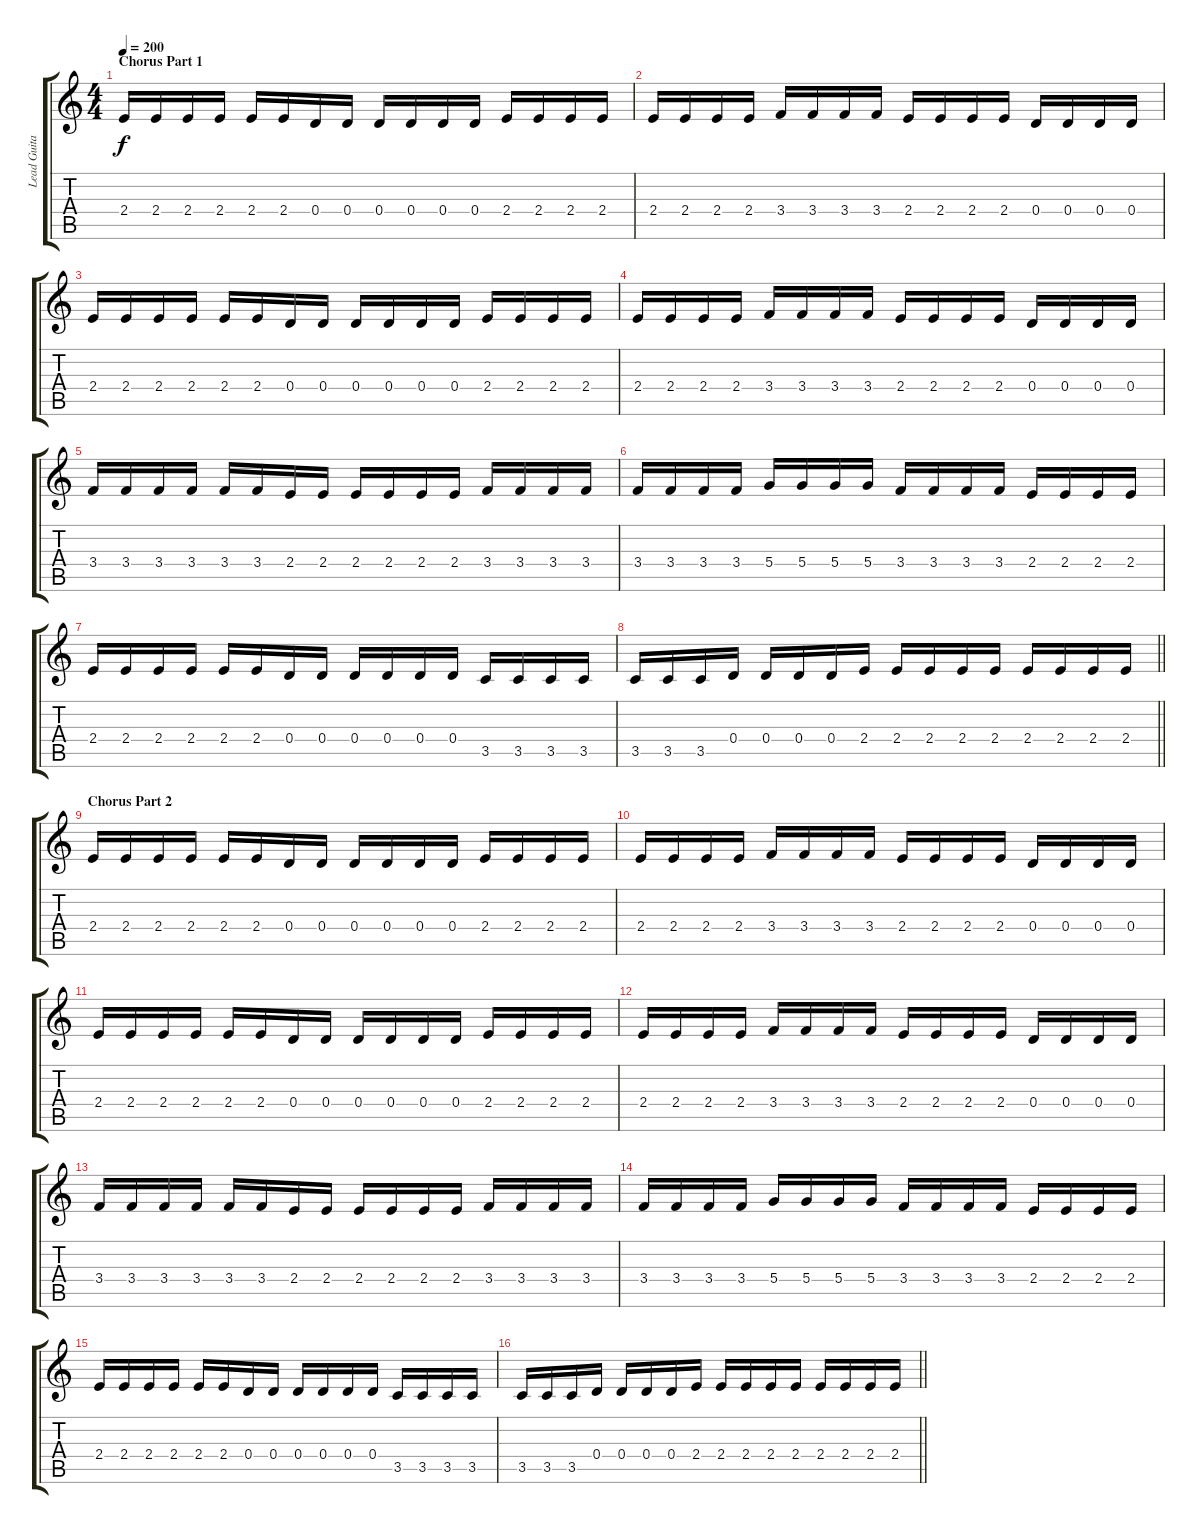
\track ("Lead Guitar" "Lead Guita") {instrument distortionguitar}
\staff {score tabs}
\tuning (E4 B3 G3 D3 A2 D2) {hide}
\ts (4 4)
\section ("" "Chorus Part 1")
\tempo 200
\clef g2
\ks c
2.4.16{dy f} 2.4.16 2.4.16 2.4.16 2.4.16 2.4.16 0.4.16 0.4.16 0.4.16 0.4.16 0.4.16 0.4.16 2.4.16 2.4.16 2.4.16 2.4.16 |
2.4.16 2.4.16 2.4.16 2.4.16 3.4.16 3.4.16 3.4.16 3.4.16 2.4.16 2.4.16 2.4.16 2.4.16 0.4.16 0.4.16 0.4.16 0.4.16 |
2.4.16 2.4.16 2.4.16 2.4.16 2.4.16 2.4.16 0.4.16 0.4.16 0.4.16 0.4.16 0.4.16 0.4.16 2.4.16 2.4.16 2.4.16 2.4.16 |
2.4.16 2.4.16 2.4.16 2.4.16 3.4.16 3.4.16 3.4.16 3.4.16 2.4.16 2.4.16 2.4.16 2.4.16 0.4.16 0.4.16 0.4.16 0.4.16 |
3.4.16 3.4.16 3.4.16 3.4.16 3.4.16 3.4.16 2.4.16 2.4.16 2.4.16 2.4.16 2.4.16 2.4.16 3.4.16 3.4.16 3.4.16 3.4.16 |
3.4.16 3.4.16 3.4.16 3.4.16 5.4.16 5.4.16 5.4.16 5.4.16 3.4.16 3.4.16 3.4.16 3.4.16 2.4.16 2.4.16 2.4.16 2.4.16 |
2.4.16 2.4.16 2.4.16 2.4.16 2.4.16 2.4.16 0.4.16 0.4.16 0.4.16 0.4.16 0.4.16 0.4.16 3.5.16 3.5.16 3.5.16 3.5.16 |
\barLineRight lightlight
3.5.16 3.5.16 3.5.16 0.4.16 0.4.16 0.4.16 0.4.16 2.4.16 2.4.16 2.4.16 2.4.16 2.4.16 2.4.16 2.4.16 2.4.16 2.4.16 |
\section ("" "Chorus Part 2")
2.4.16 2.4.16 2.4.16 2.4.16 2.4.16 2.4.16 0.4.16 0.4.16 0.4.16 0.4.16 0.4.16 0.4.16 2.4.16 2.4.16 2.4.16 2.4.16 |
2.4.16 2.4.16 2.4.16 2.4.16 3.4.16 3.4.16 3.4.16 3.4.16 2.4.16 2.4.16 2.4.16 2.4.16 0.4.16 0.4.16 0.4.16 0.4.16 |
2.4.16 2.4.16 2.4.16 2.4.16 2.4.16 2.4.16 0.4.16 0.4.16 0.4.16 0.4.16 0.4.16 0.4.16 2.4.16 2.4.16 2.4.16 2.4.16 |
2.4.16 2.4.16 2.4.16 2.4.16 3.4.16 3.4.16 3.4.16 3.4.16 2.4.16 2.4.16 2.4.16 2.4.16 0.4.16 0.4.16 0.4.16 0.4.16 |
3.4.16 3.4.16 3.4.16 3.4.16 3.4.16 3.4.16 2.4.16 2.4.16 2.4.16 2.4.16 2.4.16 2.4.16 3.4.16 3.4.16 3.4.16 3.4.16 |
3.4.16 3.4.16 3.4.16 3.4.16 5.4.16 5.4.16 5.4.16 5.4.16 3.4.16 3.4.16 3.4.16 3.4.16 2.4.16 2.4.16 2.4.16 2.4.16 |
2.4.16 2.4.16 2.4.16 2.4.16 2.4.16 2.4.16 0.4.16 0.4.16 0.4.16 0.4.16 0.4.16 0.4.16 3.5.16 3.5.16 3.5.16 3.5.16 |
\barLineRight lightlight
3.5.16 3.5.16 3.5.16 0.4.16 0.4.16 0.4.16 0.4.16 2.4.16 2.4.16 2.4.16 2.4.16 2.4.16 2.4.16 2.4.16 2.4.16 2.4.16
